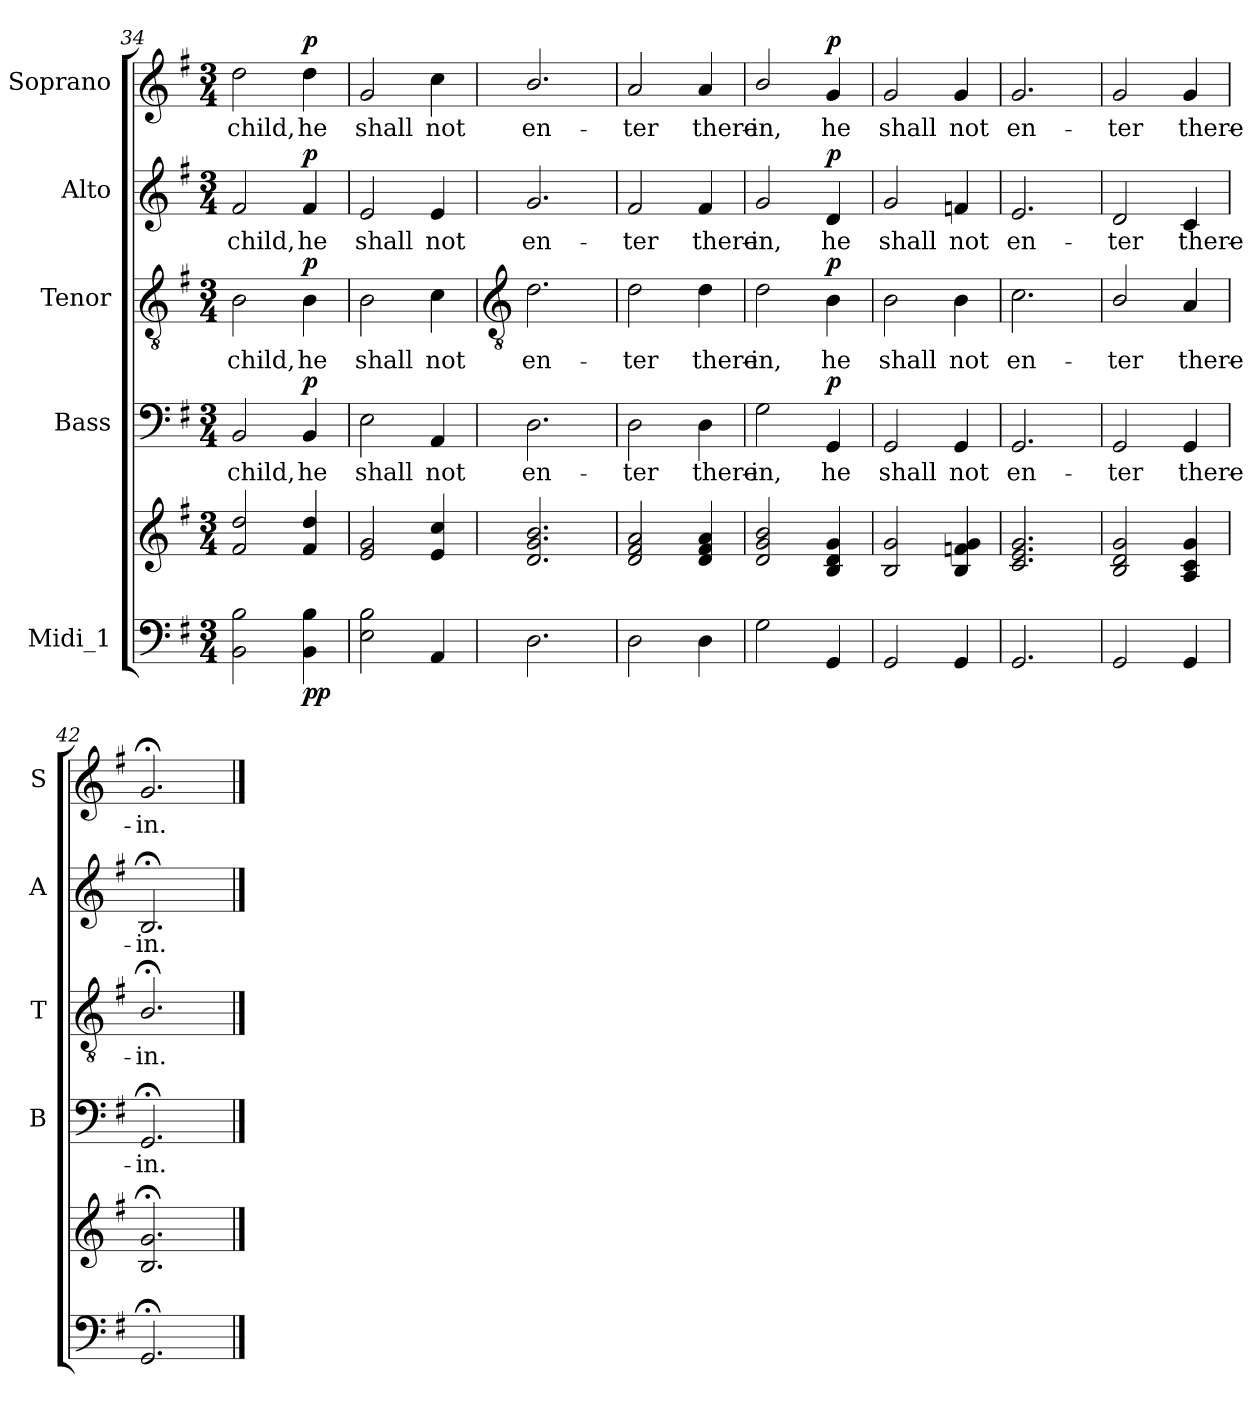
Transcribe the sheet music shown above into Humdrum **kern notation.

**kern	**kern	**dynam	**kern	**text	**dynam	**kern	**text	**dynam	**kern	**text	**dynam	**kern	**text	**dynam
*part5	*part5	*part5	*part4	*part4	*part4	*part3	*part3	*part3	*part2	*part2	*part2	*part1	*part1	*part1
*staff6	*staff5	*staff5/6	*staff4	*staff4	*staff4	*staff3	*staff3	*staff3	*staff2	*staff2	*staff2	*staff1	*staff1	*staff1
*I"Midi_1	*	*	*I"Bass	*	*	*I"Tenor	*	*	*I"Alto	*	*	*I"Soprano	*	*
*	*	*	*I'B	*	*	*I'T	*	*	*I'A	*	*	*I'S	*	*
*clefF4	*clefG2	*	*clefF4	*	*	*clefGv2	*	*	*clefG2	*	*	*clefG2	*	*
*k[f#]	*k[f#]	*	*k[f#]	*	*	*k[f#]	*	*	*k[f#]	*	*	*k[f#]	*	*
*G:	*G:	*	*G:	*	*	*G:	*	*	*G:	*	*	*G:	*	*
*M3/4	*M3/4	*	*M3/4	*	*	*M3/4	*	*	*M3/4	*	*	*M3/4	*	*
=34	=34	=34	=34	=34	=34	=34	=34	=34	=34	=34	=34	=34	=34	=34
!	!	!	!	!LO:LY:b	!	!	!LO:LY:b	!	!	!LO:LY:b	!	!	!LO:LY:b	!
2BB\ 2B\	2f# 2dd	.	2BB	child,	.	2B	child,	.	2f#	child,	.	2dd	child,	.
!	!	!LO:DY:b=2	!	!LO:LY:b	!	!	!LO:LY:b	!	!	!LO:LY:b	!	!	!LO:LY:b	!
!	!	!LO:DY:n=1:b	!	!	!LO:DY:b	!	!	!LO:DY:b	!	!	!LO:DY:b	!	!	!LO:DY:b
4BB\ 4B\	4f# 4dd	p p	4BB	he	p	4B	he	p	4f#	he	p	4dd	he	p
=35	=35	=35	=35	=35	=35	=35	=35	=35	=35	=35	=35	=35	=35	=35
!	!	!	!	!LO:LY:b	!	!	!LO:LY:b	!	!	!LO:LY:b	!	!	!LO:LY:b	!
2E 2B	2e 2g	.	2E	shall	.	2B	shall	.	2e	shall	.	2g	shall	.
!	!	!	!	!LO:LY:b	!	!	!LO:LY:b	!	!	!LO:LY:b	!	!	!LO:LY:b	!
4AA	4e/ 4cc/	.	4AA	not	.	4c	not	.	4e	not	.	4cc	not	.
!!LO:LB:g=z
=36	=36	=36	=36	=36	=36	=36	=36	=36	=36	=36	=36	=36	=36	=36
*	*	*	*	*	*	*clefGv2	*	*	*	*	*	*	*	*
!	!	!	!	!LO:LY:b	!	!	!LO:LY:b	!	!	!LO:LY:b	!	!	!LO:LY:b	!
2.D	2.d/ 2.g/ 2.b/	.	2.D	en-	.	2.d	en-	.	2.g	en-	.	2.b/	en-	.
=37	=37	=37	=37	=37	=37	=37	=37	=37	=37	=37	=37	=37	=37	=37
!	!	!	!	!LO:LY:b	!	!	!LO:LY:b	!	!	!LO:LY:b	!	!	!LO:LY:b	!
2D	2d 2f# 2a	.	2D	-ter	.	2d	-ter	.	2f#	-ter	.	2a	-ter	.
!	!	!	!	!LO:LY:b	!	!	!LO:LY:b	!	!	!LO:LY:b	!	!	!LO:LY:b	!
4D	4d 4f# 4a	.	4D	there-	.	4d	there-	.	4f#	there-	.	4a	there-	.
=38	=38	=38	=38	=38	=38	=38	=38	=38	=38	=38	=38	=38	=38	=38
!	!	!	!	!LO:LY:b	!	!	!LO:LY:b	!	!	!LO:LY:b	!	!	!LO:LY:b	!
2G	2d/ 2g/ 2b/	.	2G	-in,	.	2d	-in,	.	2g	-in,	.	2b/	-in,	.
!	!	!	!	!LO:LY:b	!LO:DY:b	!	!LO:LY:b	!LO:DY:b	!	!LO:LY:b	!LO:DY:b	!	!LO:LY:b	!LO:DY:b
4GG	4B 4d 4g	.	4GG	he	p	4B	he	p	4d	he	p	4g	he	p
=39	=39	=39	=39	=39	=39	=39	=39	=39	=39	=39	=39	=39	=39	=39
!	!	!	!	!LO:LY:b	!	!	!LO:LY:b	!	!	!LO:LY:b	!	!	!LO:LY:b	!
2GG	2B 2g	.	2GG	shall	.	2B	shall	.	2g	shall	.	2g	shall	.
!	!	!	!	!LO:LY:b	!	!	!LO:LY:b	!	!	!LO:LY:b	!	!	!LO:LY:b	!
4GG	4B 4fn 4g	.	4GG	not	.	4B	not	.	4fn	not	.	4g	not	.
=40	=40	=40	=40	=40	=40	=40	=40	=40	=40	=40	=40	=40	=40	=40
!	!	!	!	!LO:LY:b	!	!	!LO:LY:b	!	!	!LO:LY:b	!	!	!LO:LY:b	!
2.GG	2.c 2.e 2.g	.	2.GG	en-	.	2.c	en-	.	2.e	en-	.	2.g	en-	.
=41	=41	=41	=41	=41	=41	=41	=41	=41	=41	=41	=41	=41	=41	=41
!	!	!	!	!LO:LY:b	!	!	!LO:LY:b	!	!	!LO:LY:b	!	!	!LO:LY:b	!
2GG	2B 2d 2g	.	2GG	-ter	.	2B/	-ter	.	2d	-ter	.	2g	-ter	.
!	!	!	!	!LO:LY:b	!	!	!LO:LY:b	!	!	!LO:LY:b	!	!	!LO:LY:b	!
4GG	4A 4c 4g	.	4GG	there-	.	4A	there-	.	4c	there-	.	4g	there-	.
=42	=42	=42	=42	=42	=42	=42	=42	=42	=42	=42	=42	=42	=42	=42
!	!	!	!	!LO:LY:b	!	!	!LO:LY:b	!	!	!LO:LY:b	!	!	!LO:LY:b	!
2.GG;	2.B;< 2.g;<	.	2.GG;<	-in.	.	2.B;</	-in.	.	2.B;<	-in.	.	2.g;<	-in.	.
==	==	==	==	==	==	==	==	==	==	==	==	==	==	==
*-	*-	*-	*-	*-	*-	*-	*-	*-	*-	*-	*-	*-	*-	*-
